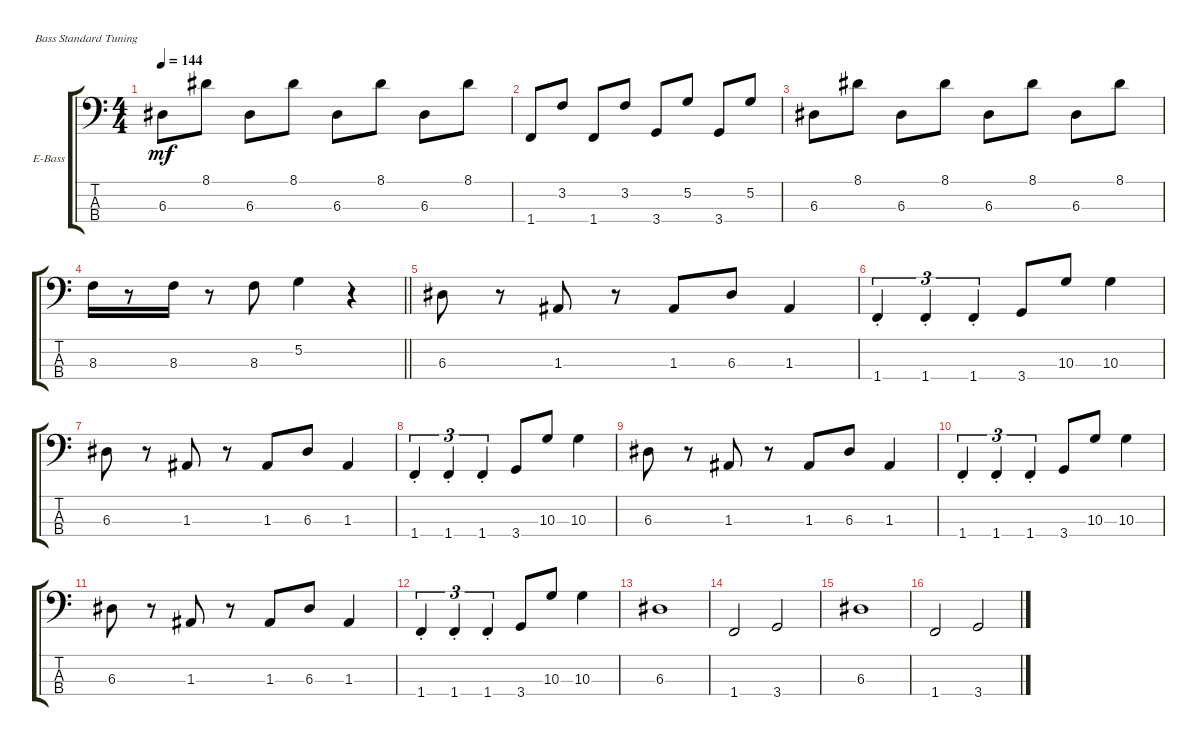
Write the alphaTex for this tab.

\bracketExtendMode groupsimilarinstruments
\firstSystemTrackNameOrientation horizontal
\otherSystemsTrackNameOrientation horizontal
\track ("Electric Bass" "E-Bass") {instrument electricbassfinger}
\staff {score tabs}
\tuning (G2 D2 A1 E1)
\ts (4 4)
\tempo 144
\clef f4
\ks c
6.3.8{dy mf} 8.1.8 6.3.8 8.1.8 6.3.8 8.1.8 6.3.8 8.1.8 |
1.4.8 3.2.8 1.4.8 3.2.8 3.4.8 5.2.8 3.4.8 5.2.8 |
6.3.8 8.1.8 6.3.8 8.1.8 6.3.8 8.1.8 6.3.8 8.1.8 |
\barLineRight lightlight
8.3.16 r.8 8.3.16 r.8 8.3.8 5.2.4 r.4 |
6.3.8 r.8 1.3.8 r.8 1.3.8 6.3.8 1.3.4 |
1.4{st}.4{tu (3 2)} 1.4{st}.4{tu (3 2)} 1.4{st}.4{tu (3 2)} 3.4.8 10.3.8 10.3.4 |
6.3.8 r.8 1.3.8 r.8 1.3.8 6.3.8 1.3.4 |
1.4{st}.4{tu (3 2)} 1.4{st}.4{tu (3 2)} 1.4{st}.4{tu (3 2)} 3.4.8 10.3.8 10.3.4 |
6.3.8 r.8 1.3.8 r.8 1.3.8 6.3.8 1.3.4 |
1.4{st}.4{tu (3 2)} 1.4{st}.4{tu (3 2)} 1.4{st}.4{tu (3 2)} 3.4.8 10.3.8 10.3.4 |
6.3.8 r.8 1.3.8 r.8 1.3.8 6.3.8 1.3.4 |
1.4{st}.4{tu (3 2)} 1.4{st}.4{tu (3 2)} 1.4{st}.4{tu (3 2)} 3.4.8 10.3.8 10.3.4 |
6.3.1 |
1.4.2 3.4.2 |
6.3.1 |
1.4.2 3.4.2
